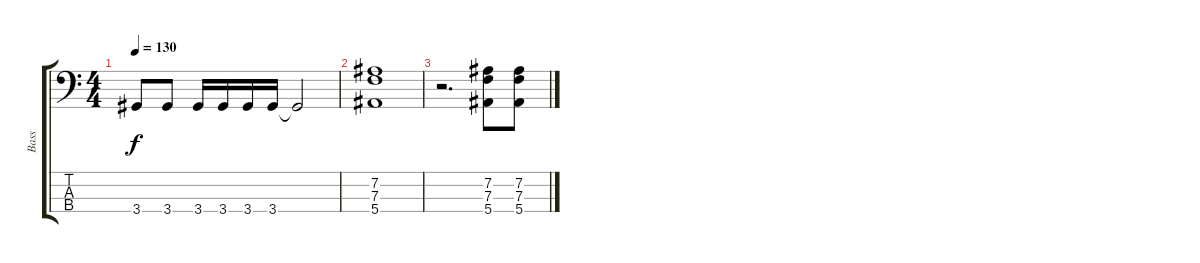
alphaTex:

\track ("Bass" "Bass") {instrument electricbassfinger}
\staff {score tabs}
\tuning (Ab2 Eb2 Bb1 F1) {hide}
\ts (4 4)
\tempo 130
\clef f4
\ks c
3.4.8{dy f} 3.4.8 3.4.16 3.4.16 3.4.16 3.4.16 3.4{t}.2 |
(7.2 7.3 5.4).1 |
r.2{d} (7.2 7.3 5.4).8 (7.2 7.3 5.4).8
